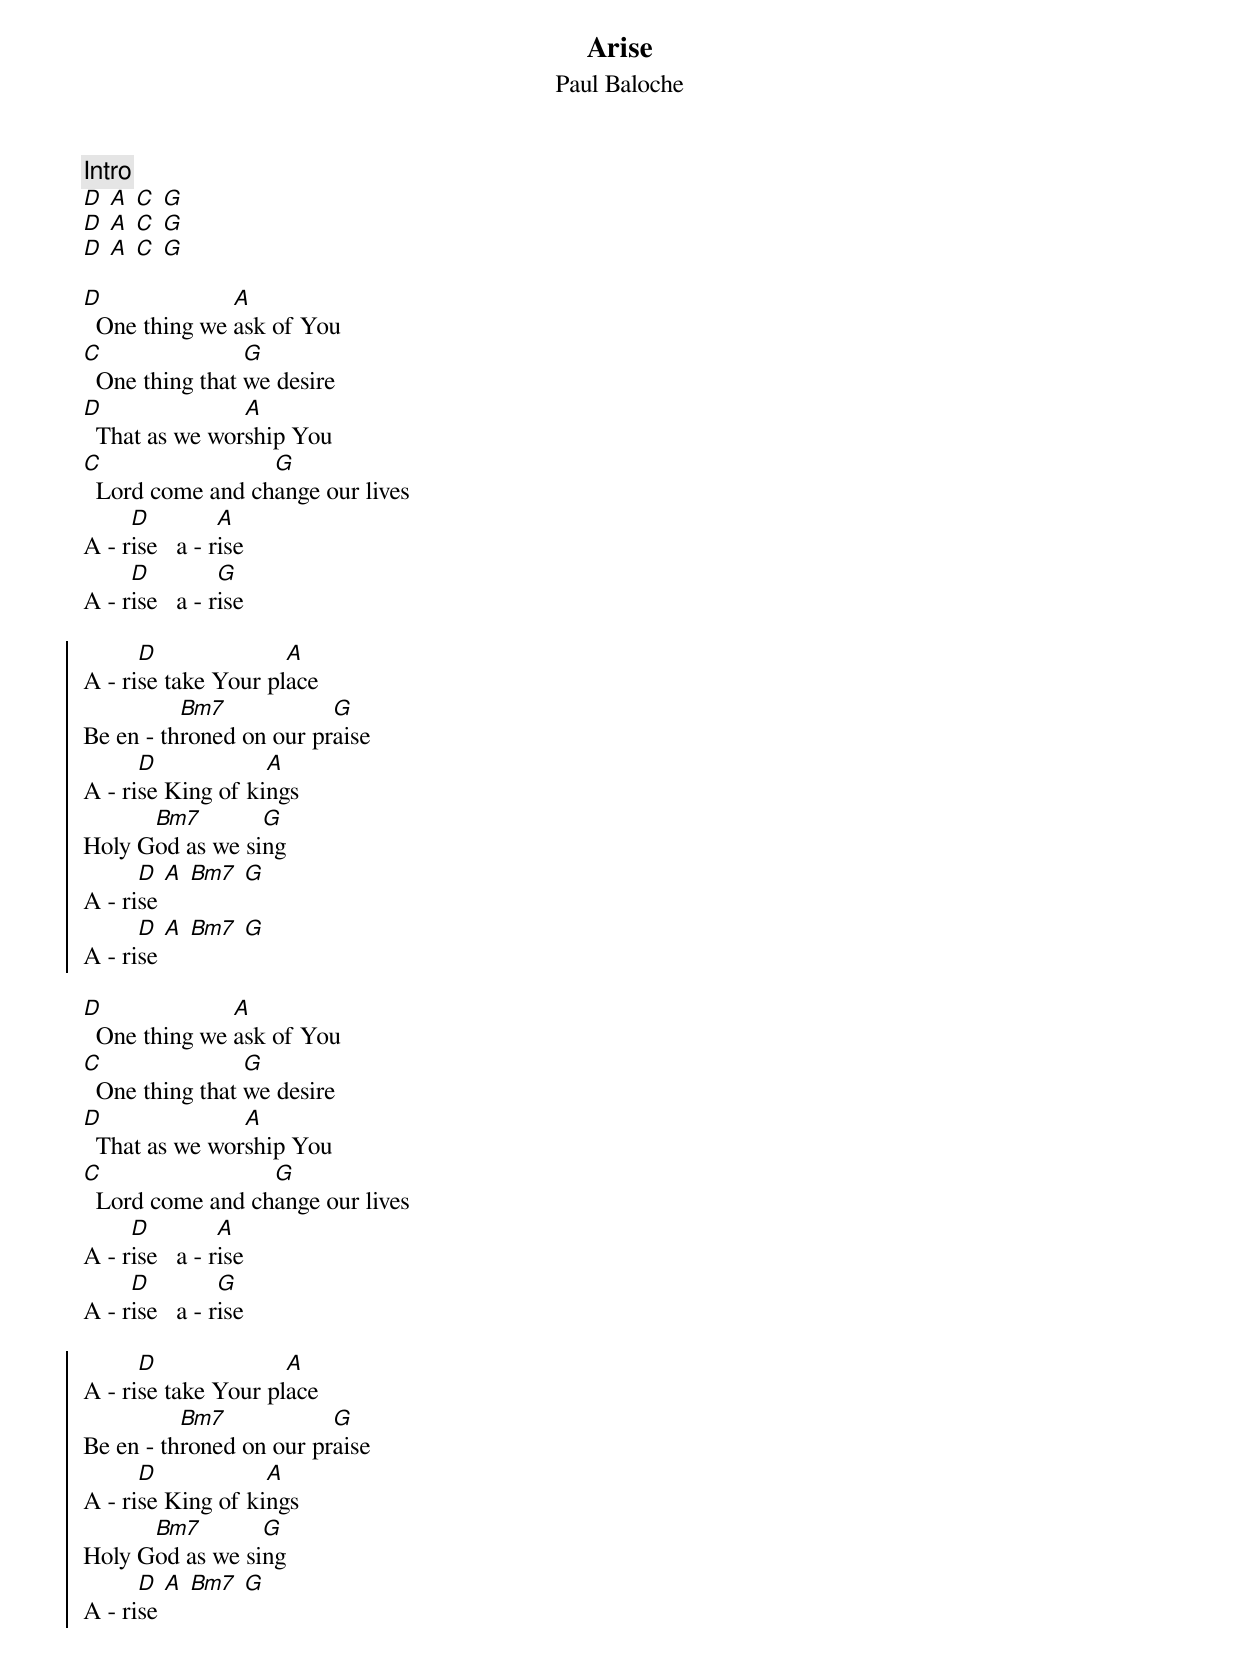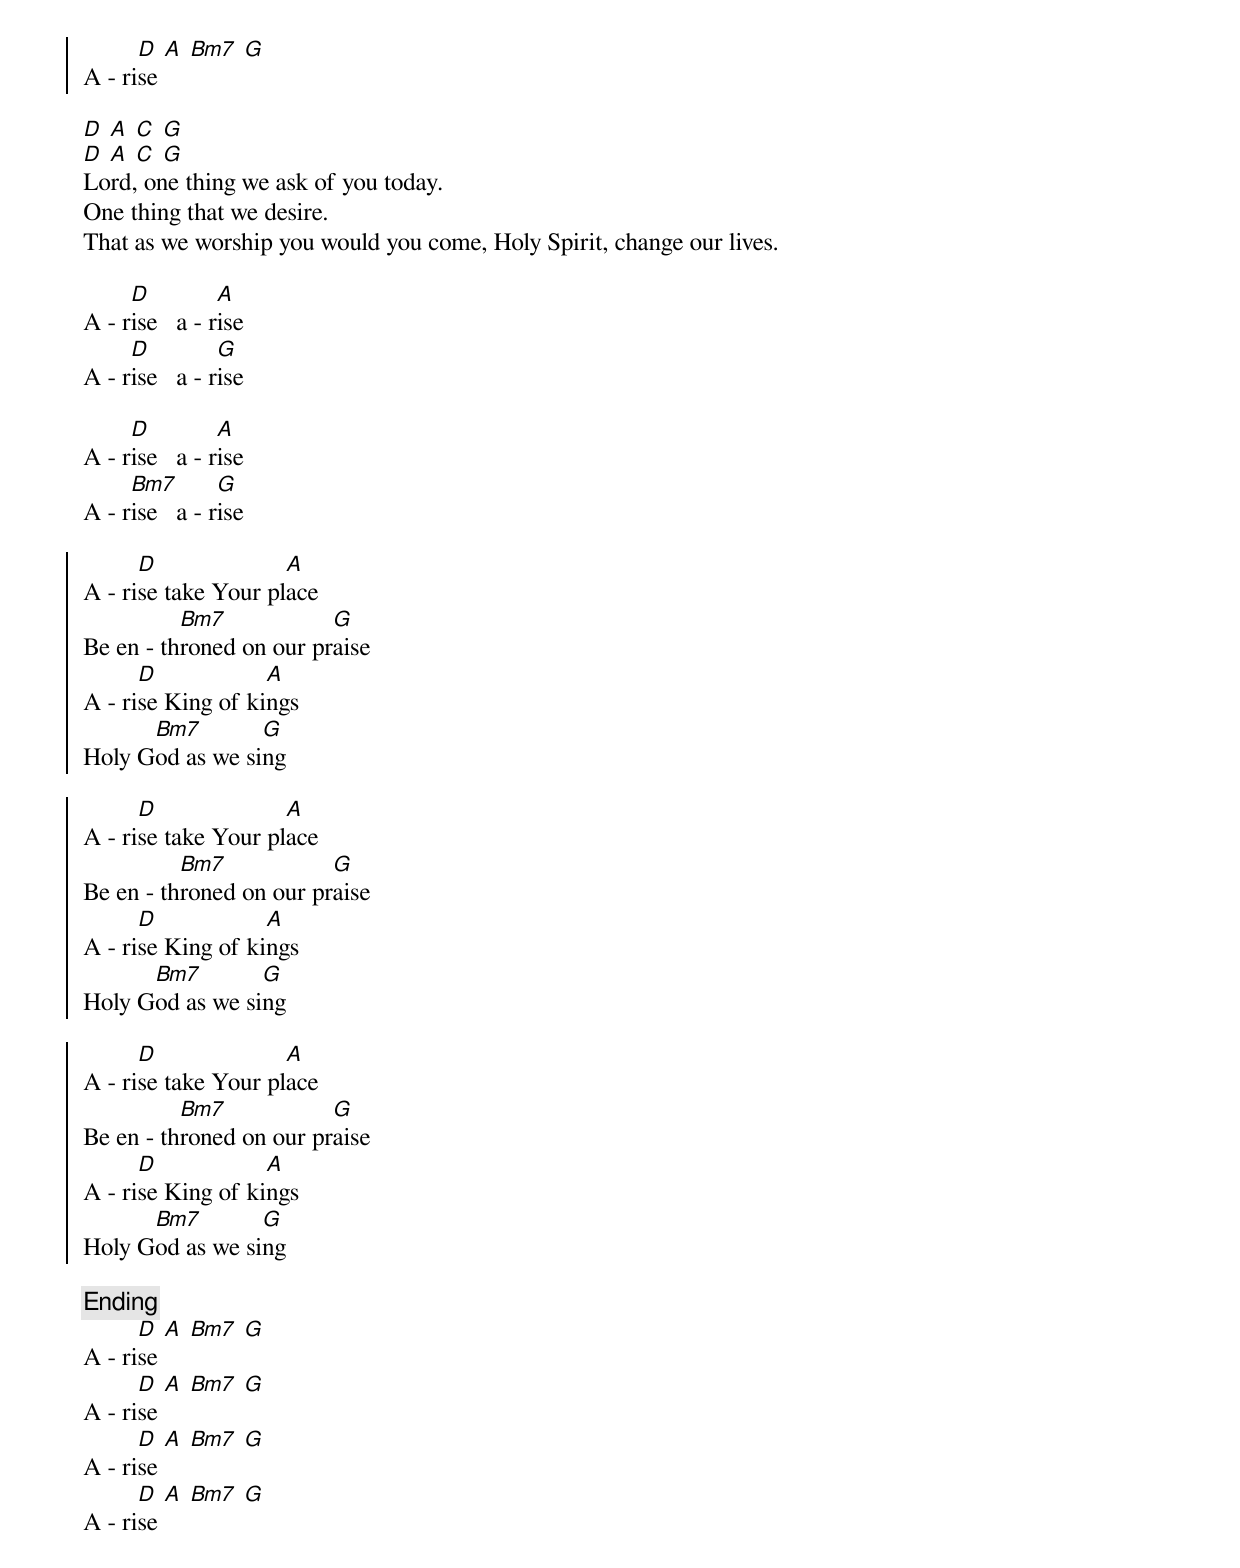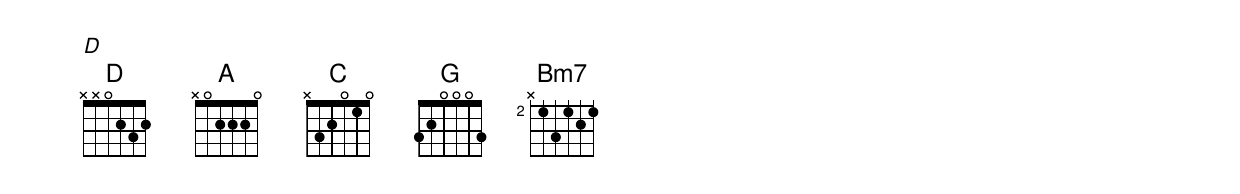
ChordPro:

{title:Arise}
{subtitle:Paul Baloche}
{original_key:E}
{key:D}
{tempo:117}
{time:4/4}
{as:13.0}

{c:Intro}
[D] [A] [C] [G]
[D] [A] [C] [G]
[D] [A] [C] [G]

[D]  One thing we [A]ask of You
[C]  One thing that [G]we desire
[D]  That as we wor[A]ship You
[C]  Lord come and ch[G]ange our lives
A - r[D]ise   a - r[A]ise
A - r[D]ise   a - r[G]ise

{soc}
A - ri[D]se take Your pl[A]ace
Be en - th[Bm7]roned on our pr[G]aise
A - ri[D]se King of ki[A]ngs
Holy G[Bm7]od as we si[G]ng
A - ri[D]se [A] [Bm7] [G]
A - ri[D]se [A] [Bm7] [G]
{eoc}

[D]  One thing we [A]ask of You
[C]  One thing that [G]we desire
[D]  That as we wor[A]ship You
[C]  Lord come and ch[G]ange our lives
A - r[D]ise   a - r[A]ise
A - r[D]ise   a - r[G]ise

{soc}
A - ri[D]se take Your pl[A]ace
Be en - th[Bm7]roned on our pr[G]aise
A - ri[D]se King of ki[A]ngs
Holy G[Bm7]od as we si[G]ng
A - ri[D]se [A] [Bm7] [G]
A - ri[D]se [A] [Bm7] [G]
{eoc}

[D] [A] [C] [G]
[D] [A] [C] [G]
Lord, one thing we ask of you today.
One thing that we desire.
That as we worship you would you come, Holy Spirit, change our lives.

A - r[D]ise   a - r[A]ise
A - r[D]ise   a - r[G]ise

A - r[D]ise   a - r[A]ise
A - r[Bm7]ise   a - r[G]ise

{soc}
A - ri[D]se take Your pl[A]ace
Be en - th[Bm7]roned on our pr[G]aise
A - ri[D]se King of ki[A]ngs
Holy G[Bm7]od as we si[G]ng

A - ri[D]se take Your pl[A]ace
Be en - th[Bm7]roned on our pr[G]aise
A - ri[D]se King of ki[A]ngs
Holy G[Bm7]od as we si[G]ng

A - ri[D]se take Your pl[A]ace
Be en - th[Bm7]roned on our pr[G]aise
A - ri[D]se King of ki[A]ngs
Holy G[Bm7]od as we si[G]ng
{eoc}

{c:Ending}
A - ri[D]se [A] [Bm7] [G]
A - ri[D]se [A] [Bm7] [G]
A - ri[D]se [A] [Bm7] [G]
A - ri[D]se [A] [Bm7] [G]
[D]
